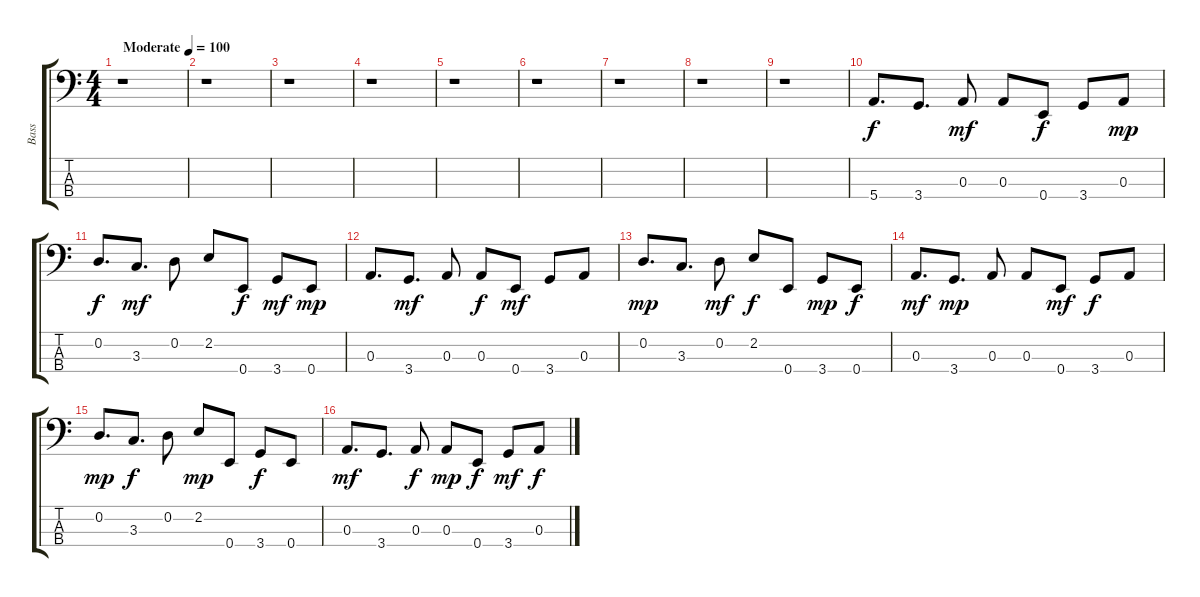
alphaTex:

\track ("Bass" "Bass") {instrument electricbassfinger}
\staff {score tabs}
\tuning (G2 D2 A1 E1) {hide}
\ts (4 4)
\tempo (100 "Moderate")
\clef f4
\ks c
r.1{dy f instrument electricbassfinger} |
r.1 |
r.1 |
r.1 |
r.1 |
r.1 |
r.1 |
r.1 |
r.1 |
5.4.8{d} 3.4.8{d} 0.3.8{dy mf} 0.3.8 0.4.8{dy f} 3.4.8 0.3.8{dy mp} |
0.2.8{d dy f} 3.3.8{d dy mf} 0.2.8 2.2.8 0.4.8{dy f} 3.4.8{dy mf} 0.4.8{dy mp} |
0.3.8{d} 3.4.8{d dy mf} 0.3.8 0.3.8{dy f} 0.4.8{dy mf} 3.4.8 0.3.8 |
0.2.8{d dy mp} 3.3.8{d} 0.2.8{dy mf} 2.2.8{dy f} 0.4.8 3.4.8{dy mp} 0.4.8{dy f} |
0.3.8{d dy mf} 3.4.8{d dy mp} 0.3.8 0.3.8 0.4.8{dy mf} 3.4.8{dy f} 0.3.8 |
0.2.8{d dy mp} 3.3.8{d dy f} 0.2.8 2.2.8{dy mp} 0.4.8 3.4.8{dy f} 0.4.8 |
0.3.8{d dy mf} 3.4.8{d} 0.3.8{dy f} 0.3.8{dy mp} 0.4.8{dy f} 3.4.8{dy mf} 0.3.8{dy f}
